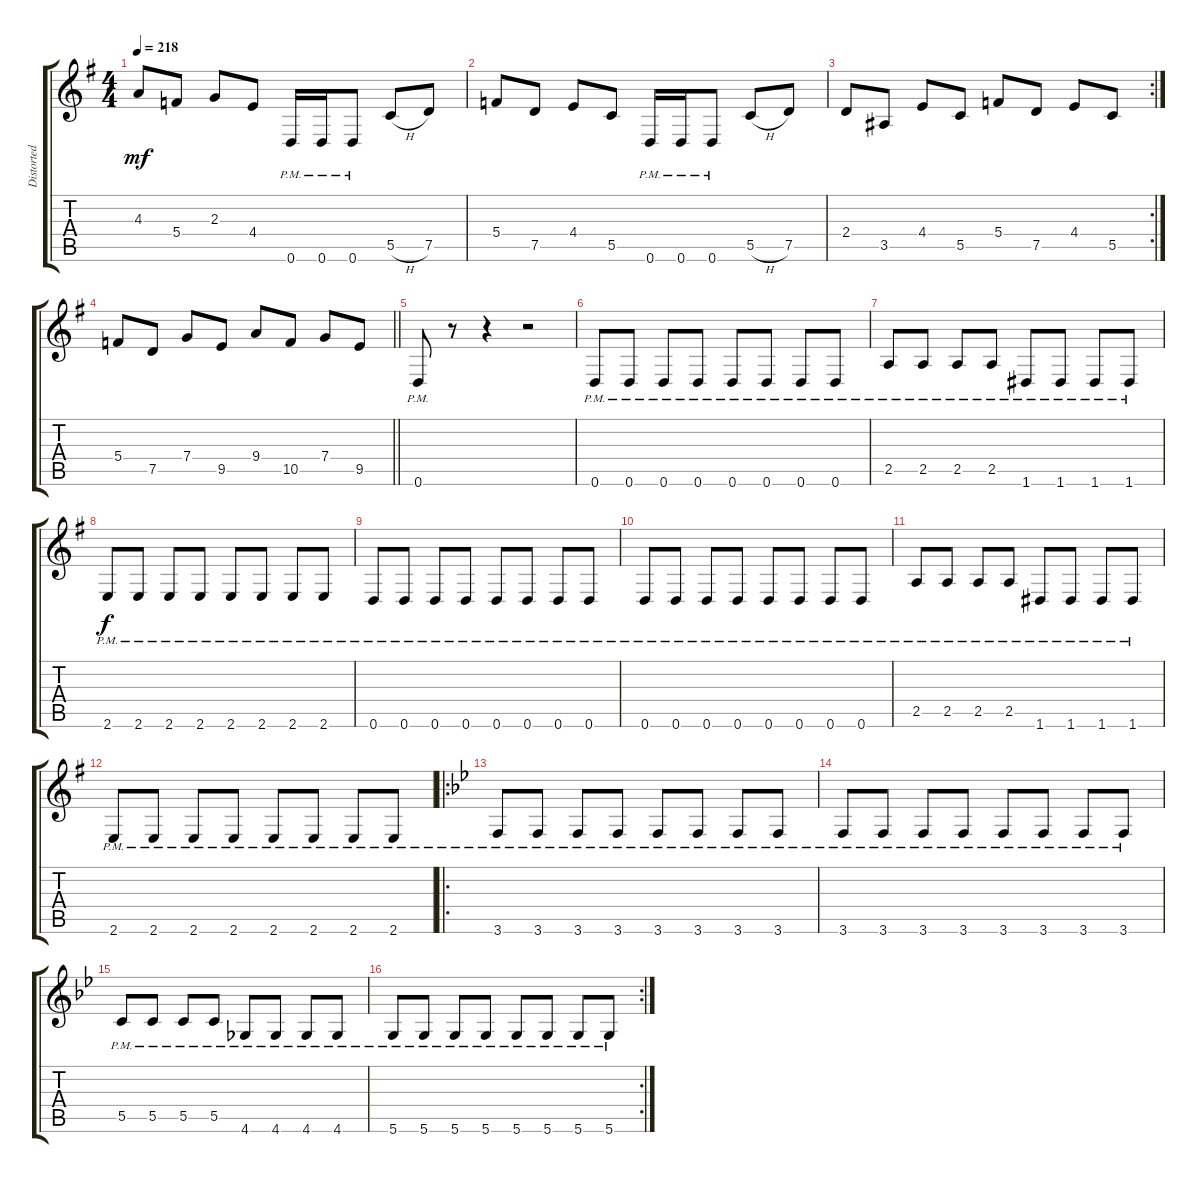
\track ("Distorted Guitar (right channel)" "Distorted ") {instrument overdrivenguitar}
\staff {score tabs}
\tuning (D4 A3 F3 C3 G2 D2) {hide}
\ts (4 4)
\tempo 218
\clef g2
\ks g
4.3.8{dy mf} 5.4.8 2.3.8 4.4.8 0.6{pm}.16 0.6{pm}.16 0.6{pm}.8 5.5{h}.8 7.5.8 |
5.4.8 7.5.8 4.4.8 5.5.8 0.6{pm}.16 0.6{pm}.16 0.6{pm}.8 5.5{h}.8 7.5.8 |
\rc 2
2.4.8 3.5.8 4.4.8 5.5.8 5.4.8 7.5.8 4.4.8 5.5.8 |
\barLineRight lightlight
5.4.8 7.5.8 7.4.8 9.5.8 9.4.8 10.5.8 7.4.8 9.5.8 |
0.6{pm}.8 r.8 r.4 r.2 |
0.6{pm}.8 0.6{pm}.8 0.6{pm}.8 0.6{pm}.8 0.6{pm}.8 0.6{pm}.8 0.6{pm}.8 0.6{pm}.8 |
2.5{pm}.8 2.5{pm}.8 2.5{pm}.8 2.5{pm}.8 1.6{pm}.8 1.6{pm}.8 1.6{pm}.8 1.6{pm}.8 |
2.6{pm}.8{dy f} 2.6{pm}.8 2.6{pm}.8 2.6{pm}.8 2.6{pm}.8 2.6{pm}.8 2.6{pm}.8 2.6{pm}.8 |
0.6{pm}.8 0.6{pm}.8 0.6{pm}.8 0.6{pm}.8 0.6{pm}.8 0.6{pm}.8 0.6{pm}.8 0.6{pm}.8 |
0.6{pm}.8 0.6{pm}.8 0.6{pm}.8 0.6{pm}.8 0.6{pm}.8 0.6{pm}.8 0.6{pm}.8 0.6{pm}.8 |
2.5{pm}.8 2.5{pm}.8 2.5{pm}.8 2.5{pm}.8 1.6{pm}.8 1.6{pm}.8 1.6{pm}.8 1.6{pm}.8 |
2.6{pm}.8 2.6{pm}.8 2.6{pm}.8 2.6{pm}.8 2.6{pm}.8 2.6{pm}.8 2.6{pm}.8 2.6{pm}.8 |
\ro
\ks bb
3.6{pm}.8 3.6{pm}.8 3.6{pm}.8 3.6{pm}.8 3.6{pm}.8 3.6{pm}.8 3.6{pm}.8 3.6{pm}.8 |
3.6{pm}.8 3.6{pm}.8 3.6{pm}.8 3.6{pm}.8 3.6{pm}.8 3.6{pm}.8 3.6{pm}.8 3.6{pm}.8 |
5.5{pm}.8 5.5{pm}.8 5.5{pm}.8 5.5{pm}.8 4.6{pm}.8 4.6{pm}.8 4.6{pm}.8 4.6{pm}.8 |
\rc 2
5.6{pm}.8 5.6{pm}.8 5.6{pm}.8 5.6{pm}.8 5.6{pm}.8 5.6{pm}.8 5.6{pm}.8 5.6{pm}.8
